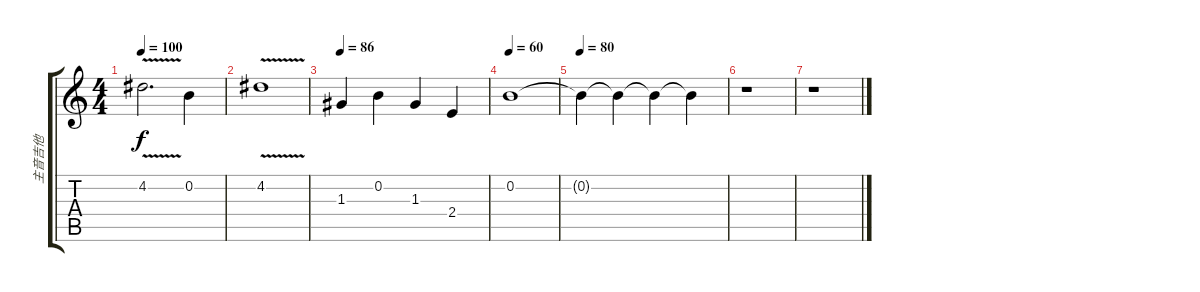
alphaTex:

\track ("主音吉他" "主音吉他") {instrument electricguitarclean}
\staff {score tabs}
\tuning (E4 B3 G3 D3 A2 E2) {hide}
\ts (4 4)
\tempo 100
\clef g2
\ks c
4.2{v}.2{d dy f} 0.2.4 |
4.2{v}.1 |
\tempo 86
1.3.4 0.2.4 1.3.4 2.4.4 |
\tempo 60
0.2.1 |
\tempo 80
0.2{t}.4{volume 12} 0.2{t}.4{volume 9} 0.2{t}.4{volume 7} 0.2{t}.4{volume 5} |
r.1 |
r.1
